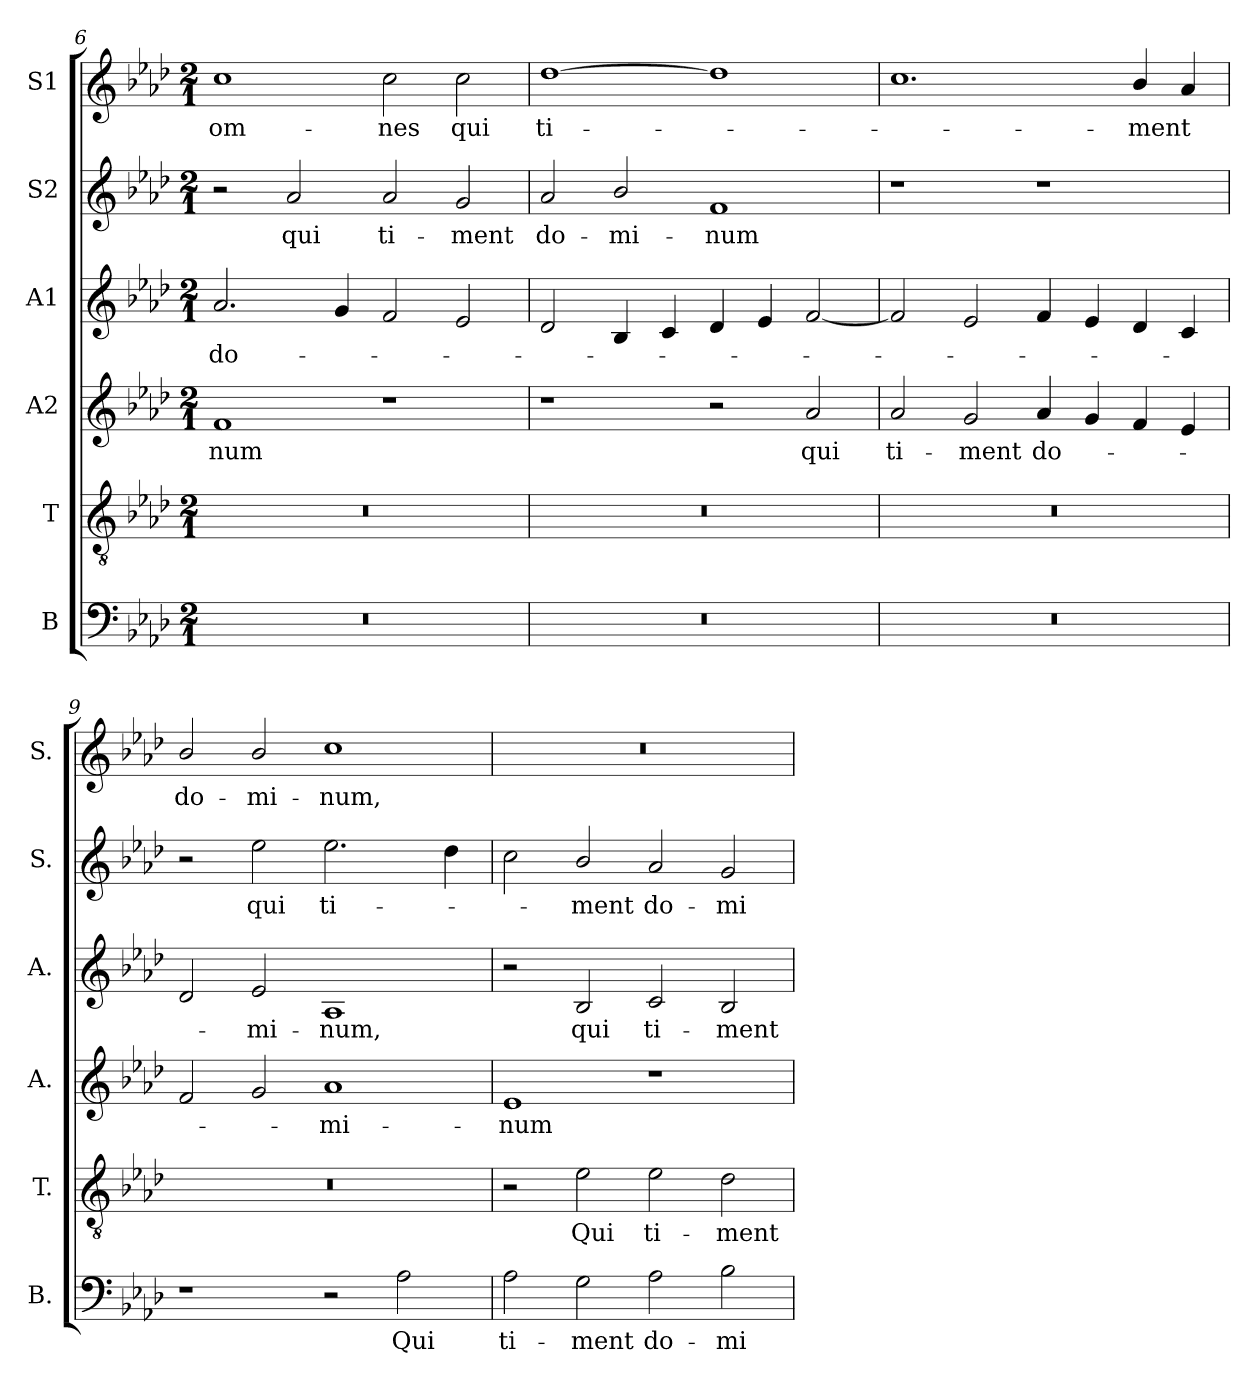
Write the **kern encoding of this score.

**kern	**text	**kern	**text	**kern	**text	**kern	**text	**kern	**text	**kern	**text
*part6	*part6	*part5	*part5	*part4	*part4	*part3	*part3	*part2	*part2	*part1	*part1
*staff6	*staff6	*staff5	*staff5	*staff4	*staff4	*staff3	*staff3	*staff2	*staff2	*staff1	*staff1
*I"B	*	*I"T	*	*I"A2	*	*I"A1	*	*I"S2	*	*I"S1	*
*I'B.	*	*I'T.	*	*I'A.	*	*I'A.	*	*I'S.	*	*I'S.	*
!!LO:LB:g=z
*clefF4	*	*clefGv2	*	*clefG2	*	*clefG2	*	*clefG2	*	*clefG2	*
*	*	*ITrd7c12	*	*	*	*	*	*	*	*	*
*k[b-e-a-d-]	*	*k[b-e-a-d-]	*	*k[b-e-a-d-]	*	*k[b-e-a-d-]	*	*k[b-e-a-d-]	*	*k[b-e-a-d-]	*
*A-:	*	*A-:	*	*A-:	*	*A-:	*	*A-:	*	*A-:	*
*M2/1	*	*M2/1	*	*M2/1	*	*M2/1	*	*M2/1	*	*M2/1	*
=6	=6	=6	=6	=6	=6	=6	=6	=6	=6	=6	=6
!LO:N:vis=1	!	!LO:N:vis=1	!	!	!	!	!	!	!	!	!
!	!	!	!	!	!LO:LY:b:color=#000000	!	!	!	!	!	!
!	!	!	!	!	!	!	!LO:LY:b:color=#000000	!	!	!	!
!	!	!	!	!	!	!	!	!	!	!	!LO:LY:b:color=#000000
0r	.	0r	.	1fi	-num	2.a-i/	do-	2r	.	1cci	om-
!	!	!	!	!	!	!	!	!	!LO:LY:b:color=#000000	!	!
.	.	.	.	.	.	.	.	2a-i/	qui	.	.
.	.	.	.	.	.	4gi/	.	.	.	.	.
!	!	!	!	!	!	!	!	!	!LO:LY:b:color=#000000	!	!
!	!	!	!	!	!	!	!	!	!	!	!LO:LY:b:color=#000000
.	.	.	.	1r	.	2fi/	.	2a-i/	ti-	2cci\	-nes
!	!	!	!	!	!	!	!	!	!LO:LY:b:color=#000000	!	!
!	!	!	!	!	!	!	!	!	!	!	!LO:LY:b:color=#000000
.	.	.	.	.	.	2e-i/	.	2gi/	-ment	2cci\	qui
=7	=7	=7	=7	=7	=7	=7	=7	=7	=7	=7	=7
!LO:N:vis=1	!	!LO:N:vis=1	!	!	!	!	!	!	!	!	!
!	!	!	!	!	!	!	!	!	!LO:LY:b:color=#000000	!	!
!	!	!	!	!	!	!	!	!	!	!	!LO:LY:b:color=#000000
0r	.	0r	.	1r	.	2d-i/	.	2a-i/	do-	[1dd-i	ti-
!	!	!	!	!	!	!	!	!	!LO:LY:b:color=#000000	!	!
.	.	.	.	.	.	4B-i/	.	2b-i/	-mi-	.	.
.	.	.	.	.	.	4ci/	.	.	.	.	.
!	!	!	!	!	!	!	!	!	!LO:LY:b:color=#000000	!	!
.	.	.	.	2r	.	4d-i/	.	1fi	-num	1dd-i]	.
.	.	.	.	.	.	4e-i/	.	.	.	.	.
!	!	!	!	!	!LO:LY:b:color=#000000	!	!	!	!	!	!
.	.	.	.	2a-i/	qui	[2fi/	.	.	.	.	.
=8	=8	=8	=8	=8	=8	=8	=8	=8	=8	=8	=8
!LO:N:vis=1	!	!LO:N:vis=1	!	!	!	!	!	!	!	!	!
!	!	!	!	!	!LO:LY:b:color=#000000	!	!	!	!	!	!
0r	.	0r	.	2a-i/	ti-	2fi/]	.	1r	.	1.cci	.
!	!	!	!	!	!LO:LY:b:color=#000000	!	!	!	!	!	!
.	.	.	.	2gi/	-ment	2e-i/	.	.	.	.	.
!	!	!	!	!	!LO:LY:b:color=#000000	!	!	!	!	!	!
.	.	.	.	4a-i/	do-	4fi/	.	1r	.	.	.
.	.	.	.	4gi/	.	4e-i/	.	.	.	.	.
!	!	!	!	!	!	!	!	!	!	!	!LO:LY:b:color=#000000
.	.	.	.	4fi/	.	4d-i/	.	.	.	4b-i/	-ment
.	.	.	.	4e-i/	.	4ci/	.	.	.	4a-i/	.
=9	=9	=9	=9	=9	=9	=9	=9	=9	=9	=9	=9
!	!	!LO:N:vis=1	!	!	!	!	!	!	!	!	!
!	!	!	!	!	!	!	!	!	!	!	!LO:LY:b:color=#000000
1r	.	0r	.	2fi/	.	2d-i/	.	2r	.	2b-i/	do-
!	!	!	!	!	!	!	!LO:LY:b:color=#000000	!	!	!	!
!	!	!	!	!	!	!	!	!	!LO:LY:b:color=#000000	!	!
!	!	!	!	!	!	!	!	!	!	!	!LO:LY:b:color=#000000
.	.	.	.	2gi/	.	2e-i/	-mi-	2ee-i\	qui	2b-i/	-mi-
!	!	!	!	!	!LO:LY:b:color=#000000	!	!	!	!	!	!
!	!	!	!	!	!	!	!LO:LY:b:color=#000000	!	!	!	!
!	!	!	!	!	!	!	!	!	!LO:LY:b:color=#000000	!	!
!	!	!	!	!	!	!	!	!	!	!	!LO:LY:b:color=#000000
2r	.	.	.	1a-i	-mi-	1A-i	-num,	2.ee-i\	ti-	1cci	-num,
!	!LO:LY:b:color=#000000	!	!	!	!	!	!	!	!	!	!
2A-i\	Qui	.	.	.	.	.	.	.	.	.	.
.	.	.	.	.	.	.	.	4dd-i\	.	.	.
=10	=10	=10	=10	=10	=10	=10	=10	=10	=10	=10	=10
!	!LO:LY:b:color=#000000	!	!	!	!	!	!	!	!	!	!
!	!	!	!	!	!LO:LY:b:color=#000000	!	!	!	!	!LO:N:vis=1	!
2A-i\	ti-	2r	.	1e-i	-num	2r	.	2cci\	.	0r	.
!	!LO:LY:b:color=#000000	!	!	!	!	!	!	!	!	!	!
!	!	!	!LO:LY:b:color=#000000	!	!	!	!	!	!	!	!
!	!	!	!	!	!	!	!LO:LY:b:color=#000000	!	!	!	!
!	!	!	!	!	!	!	!	!	!LO:LY:b:color=#000000	!	!
2Gi\	-ment	2E-i\	Qui	.	.	2B-i/	qui	2b-i/	-ment	.	.
!	!LO:LY:b:color=#000000	!	!	!	!	!	!	!	!	!	!
!	!	!	!LO:LY:b:color=#000000	!	!	!	!	!	!	!	!
!	!	!	!	!	!	!	!LO:LY:b:color=#000000	!	!	!	!
!	!	!	!	!	!	!	!	!	!LO:LY:b:color=#000000	!	!
2A-i\	do-	2E-i\	ti-	1r	.	2ci/	ti-	2a-i/	do-	.	.
!	!LO:LY:b:color=#000000	!	!	!	!	!	!	!	!	!	!
!	!	!	!LO:LY:b:color=#000000	!	!	!	!	!	!	!	!
!	!	!	!	!	!	!	!LO:LY:b:color=#000000	!	!	!	!
!	!	!	!	!	!	!	!	!	!LO:LY:b:color=#000000	!	!
2B-i\	-mi-	2D-i\	-ment	.	.	2B-i/	-ment	2gi/	-mi-	.	.
=	=	=	=	=	=	=	=	=	=	=	=
*-	*-	*-	*-	*-	*-	*-	*-	*-	*-	*-	*-
